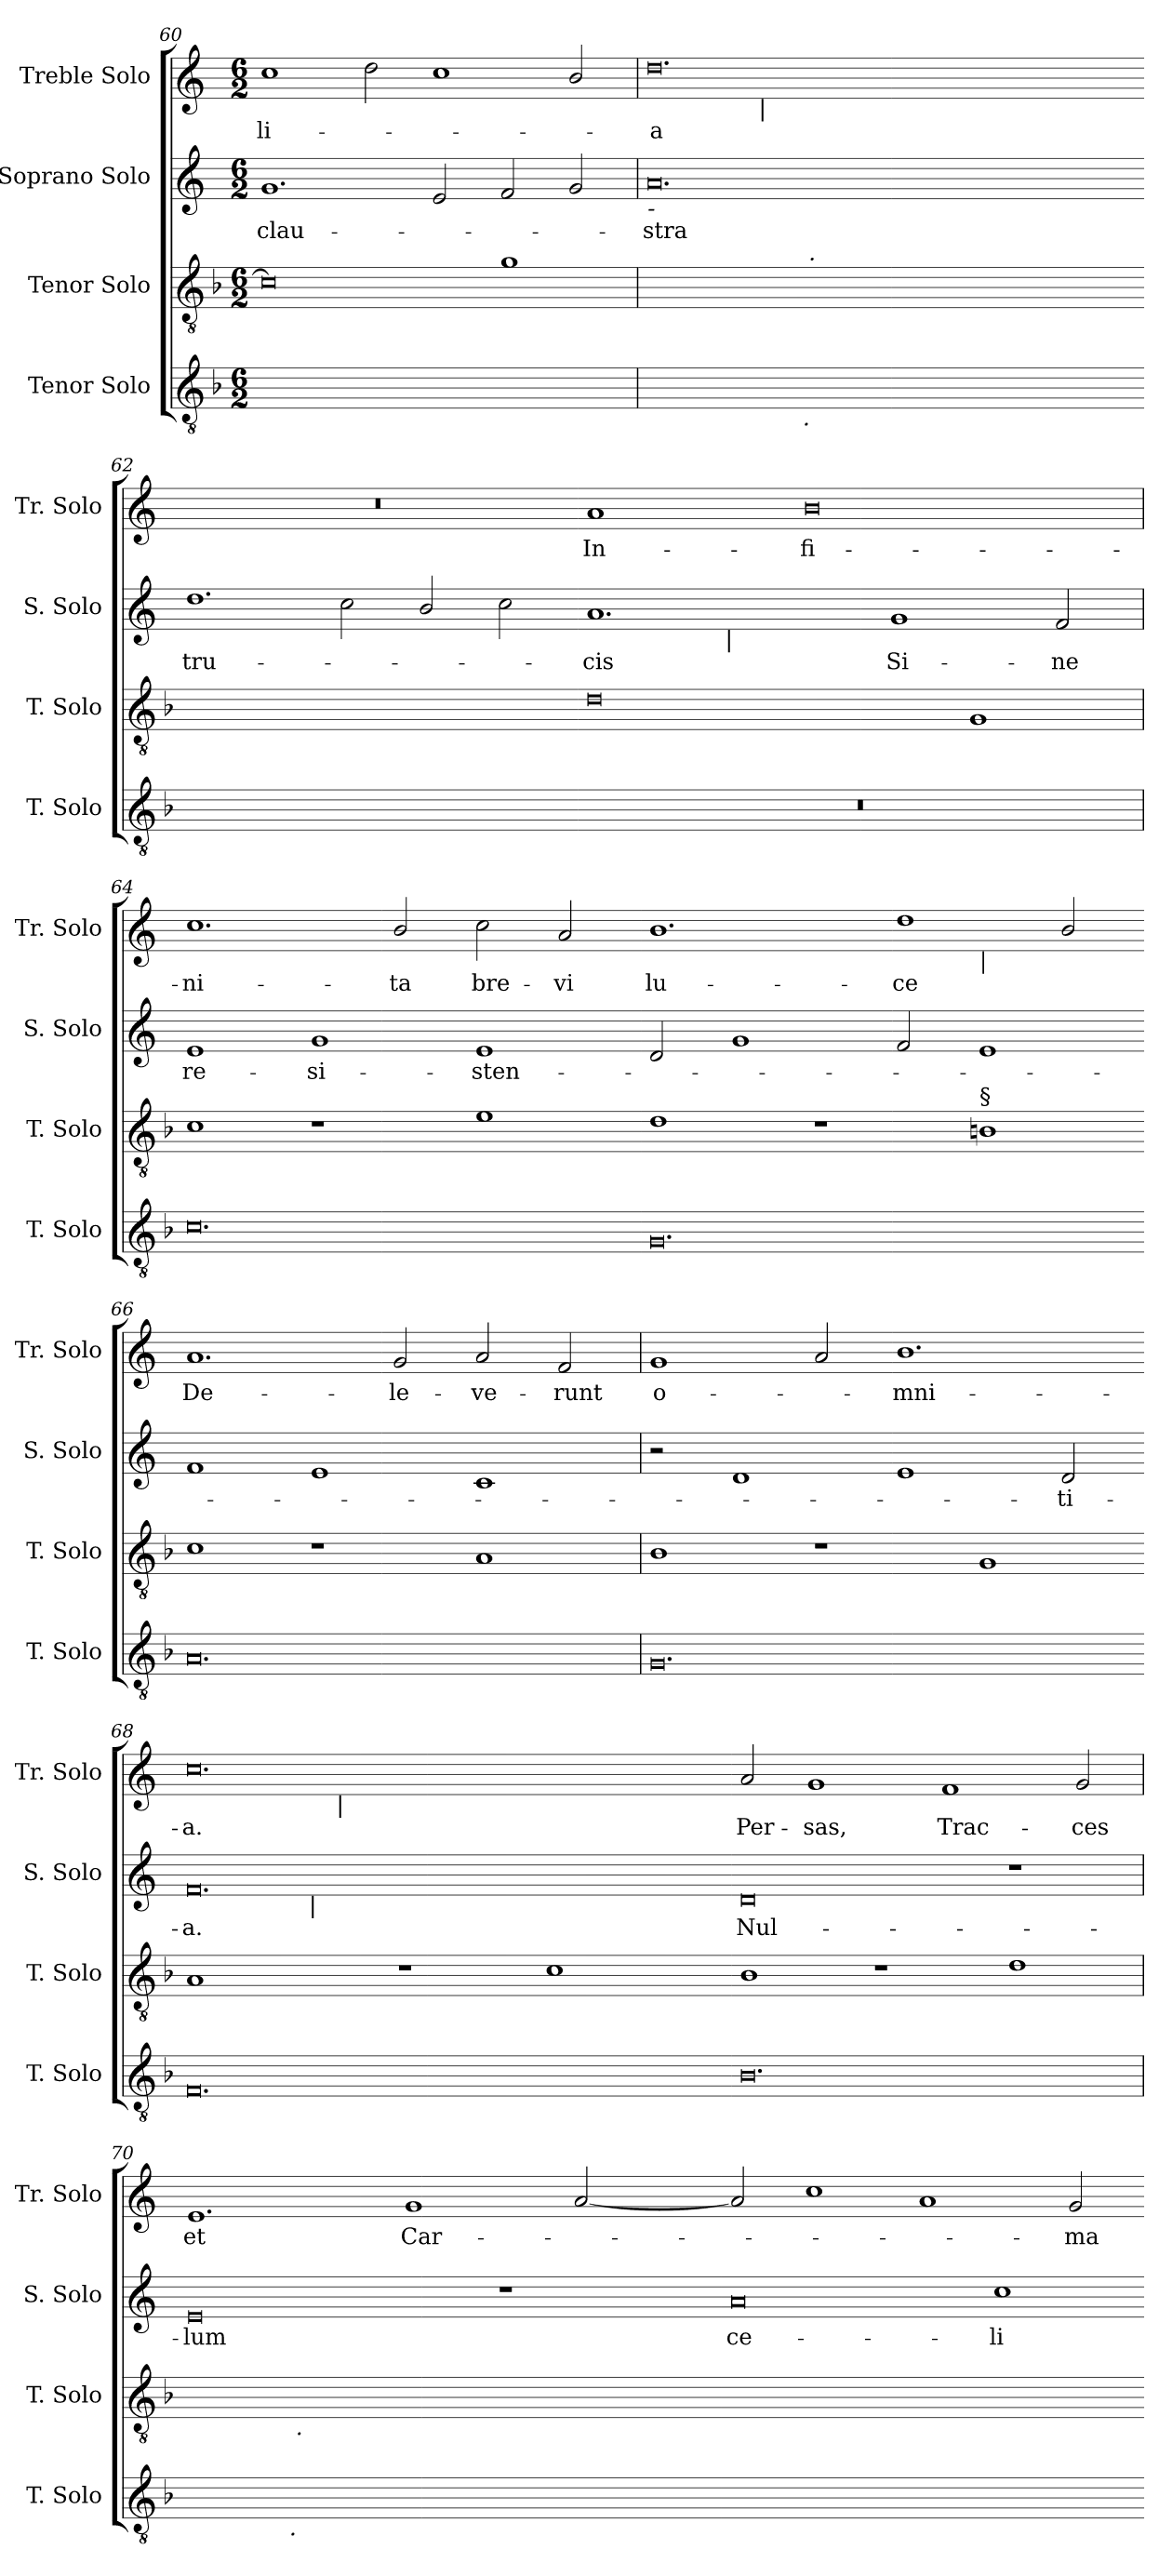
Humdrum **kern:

**kern	**kern	**kern	**text	**kern	**text
*part4	*part3	*part2	*part2	*part1	*part1
*staff4	*staff3	*staff2	*staff2	*staff1	*staff1
*I"Tenor Solo	*I"Tenor Solo	*I"Soprano Solo	*	*I"Treble Solo	*
*I'T. Solo	*I'T. Solo	*I'S. Solo	*	*I'Tr. Solo	*
*clefGv2	*clefGv2	*clefG2	*	*clefG2	*
*ITrd7c12	*ITrd7c12	*	*	*	*
*k[b-]	*k[b-]	*k[]	*	*k[]	*
*F:	*F:	*C:	*	*C:	*
*M6/2	*M6/2	*M6/2	*	*M6/2	*
=60	=60	=60	=60	=60	=60
!	!	!	!LO:LY:b:color=#000000	!	!
!	!	!	!	!	!LO:LY:b:color=#000000
0.Eiyy]	0Ci]	1.gi	clau-	1cci	-li-
.	.	.	.	2ddi\	.
.	.	2ei/	.	1cci	.
.	1Gi	2fi/	.	.	.
.	.	2gi/	.	2bi/	.
!!LO:LB:g=z
=61	=61	=61	=61	=61	=61
!	!	!	!LO:LY:b:color=#000000	!	!
!	!	!LO:TX:b:i:t=-	!	!	!
!	!	!	!	!	!LO:LY:b:color=#000000
*^	*^	*	*	*^	*
[>0.Diyy	2ryy	[>0.Fiyy	2ryy	0.ai	-stra	0.ddi	2ryy	-a
.	8ryy	.	8...ryy	.	.	.	16ryy	.
.	.	.	.	.	.	.	32ryy	.
.	.	.	.	.	.	.	64ryy	.
.	.	.	.	.	.	.	512.ryy	.
!	!	!	!	!	!	!	!LO:TX:b:i:t=|	!
.	.	.	.	.	.	.	1ryy	.
.	16ryy	.	.	.	.	.	.	.
.	32ryy	.	.	.	.	.	.	.
.	256..ryy	.	.	.	.	.	.	.
!	!LO:TX:b:i:t=.	!	!	!	!	!	!	!
.	1ryy	.	.	.	.	.	.	.
!	!	!	!LO:TX:a:i:t=.	!	!	!	!	!
.	.	.	1ryy	.	.	.	.	.
.	.	.	.	.	.	.	1ryy	.
.	1ryy	.	.	.	.	.	.	.
.	.	.	1ryy	.	.	.	.	.
.	.	.	.	.	.	.	4ryy	.
.	4ryy	.	.	.	.	.	.	.
.	.	.	4ryy	.	.	.	.	.
.	.	.	.	.	.	.	8ryy	.
.	64ryy	.	.	.	.	.	.	.
.	.	.	64ryy	.	.	.	.	.
.	.	.	.	.	.	.	128ryy	.
.	128ryy	.	.	.	.	.	.	.
.	.	.	.	.	.	.	256ryy	.
.	1024ryy	.	.	.	.	.	1024ryy	.
*v	*v	*	*	*	*	*v	*v	*
*	*v	*v	*	*	*	*
=62-	=62-	=62-	=62-	=62-	=62-
*^	*^	*	*	*^	*
!	!	!	!	!	!LO:LY:b:color=#000000	!LO:N:vis=1	!	!
*v	*v	*	*	*	*	*v	*v	*
*	*v	*v	*	*	*	*
0.Diyy]	0.Fiyy]	1.ddi	tru-	0.r	.
.	.	2cci\	.	.	.
.	.	2bi/	.	.	.
.	.	2cci\	.	.	.
=63-	=63-	=63-	=63-	=63-	=63-
!LO:N:vis=1	!	!	!	!	!
!	!	!	!LO:LY:b:color=#000000	!	!
!	!	!	!	!	!LO:LY:b:color=#000000
*	*	*^	*	*	*
0.r	0Di	1.ai	4ryy	-cis	1ai	In-
.	.	.	8ryy	.	.	.
.	.	.	16ryy	.	.	.
.	.	.	32ryy	.	.	.
.	.	.	64ryy	.	.	.
.	.	.	256ryy	.	.	.
.	.	.	1024ryy	.	.	.
!	!	!	!LO:TX:b:i:t=|	!	!	!
.	.	.	1ryy	.	.	.
!	!	!	!	!	!	!LO:LY:b:color=#000000
.	.	.	.	.	0bi	-fi-
.	.	.	1ryy	.	.	.
!	!	!	!	!LO:LY:b:color=#000000	!	!
.	.	1gi	.	Si-	.	.
.	1GGi	.	.	.	.	.
.	.	.	2ryy	.	.	.
!	!	!	!	!LO:LY:b:color=#000000	!	!
.	.	2fi/	.	-ne	.	.
.	.	.	128ryy	.	.	.
.	.	.	512.ryy	.	.	.
*	*	*v	*v	*	*	*
=64	=64	=64	=64	=64	=64
*	*	*^	*	*	*
!	!	!	!	!LO:LY:b:color=#000000	!	!
*	*	*v	*v	*	*	*
*	*	*^	*	*	*
!	!	!	!	!	!	!LO:LY:b:color=#000000
*	*	*v	*v	*	*	*
0.Ci	1Ci	1ei	re-	1.cci	-ni-
!	!	!	!LO:LY:b:color=#000000	!	!
.	1r	1gi	-si-	.	.
!	!	!	!	!	!LO:LY:b:color=#000000
.	.	.	.	2bi/	-ta
!	!	!	!LO:LY:b:color=#000000	!	!
!	!	!	!	!	!LO:LY:b:color=#000000
.	1Ei	1ei	-sten-	2cci\	bre-
!	!	!	!	!	!LO:LY:b:color=#000000
.	.	.	.	2ai/	-vi
=65-	=65-	=65-	=65-	=65-	=65-
!	!	!	!	!	!LO:LY:b:color=#000000
*	*	*	*	*^	*
0.GGi	1Di	2di/	.	1.bi	0ryy	lu-
.	.	1gi	.	.	.	.
.	1r	.	.	.	.	.
!	!	!	!	!	!	!LO:LY:b:color=#000000
.	.	2fi/	.	1ddi	.	-ce
!	!	!	!	!	!LO:TX:b:i:t=|	!
!	!LO:TX:a:t=§	!	!	!	!	!
.	1BBi	1ei	.	.	1ryy	.
.	.	.	.	2bi/	.	.
*	*	*	*	*v	*v	*
=66-	=66-	=66-	=66-	=66-	=66-
*	*	*	*	*^	*
!	!	!	!	!	!	!LO:LY:b:color=#000000
*	*	*	*	*v	*v	*
0.AAi	1Ci	1fi	.	1.ai	De-
.	1r	1ei	.	.	.
!	!	!	!	!	!LO:LY:b:color=#000000
.	.	.	.	2gi/	-le-
!	!	!	!	!	!LO:LY:b:color=#000000
.	1AAi	1ci	.	2ai/	-ve-
!	!	!	!	!	!LO:LY:b:color=#000000
.	.	.	.	2fi/	-runt
!!LO:LB:g=z
=67	=67	=67	=67	=67	=67
!	!	!	!	!	!LO:LY:b:color=#000000
0.GGi	1BB-i	2r	.	1gi	o-
.	.	1di	.	.	.
.	1r	.	.	2ai/	.
!	!	!	!	!	!LO:LY:b:color=#000000
.	.	1ei	.	1.bi	-mni-
.	1GGi	.	.	.	.
!	!	!	!LO:LY:b:color=#000000	!	!
.	.	2di/	-ti-	.	.
=68-	=68-	=68-	=68-	=68-	=68-
!	!	!	!LO:LY:b:color=#000000	!	!
!	!	!	!	!	!LO:LY:b:color=#000000
*	*	*^	*	*^	*
0.FFi	1AAi	0.fi	4ryy	-a.	0.cci	2ryy	-a.
.	.	.	8ryy	.	.	.	.
.	.	.	16ryy	.	.	.	.
.	.	.	32ryy	.	.	.	.
.	.	.	64ryy	.	.	.	.
.	.	.	128ryy	.	.	.	.
.	.	.	256ryy	.	.	.	.
.	.	.	1024ryy	.	.	.	.
!	!	!	!LO:TX:b:i:t=|	!	!	!	!
.	.	.	1ryy	.	.	.	.
.	.	.	.	.	.	32ryy	.
.	.	.	.	.	.	64ryy	.
.	.	.	.	.	.	256.ryy	.
!	!	!	!	!	!	!LO:TX:b:i:t=|	!
.	.	.	.	.	.	1ryy	.
.	1r	.	.	.	.	.	.
.	.	.	1ryy	.	.	.	.
.	.	.	.	.	.	1ryy	.
.	1Ci	.	.	.	.	.	.
.	.	.	2ryy	.	.	.	.
.	.	.	.	.	.	4ryy	.
.	.	.	.	.	.	8ryy	.
.	.	.	.	.	.	16ryy	.
.	.	.	.	.	.	128ryy	.
.	.	.	512.ryy	.	.	.	.
.	.	.	.	.	.	512ryy	.
*	*	*v	*v	*	*	*	*
*	*	*	*	*v	*v	*
=69-	=69-	=69-	=69-	=69-	=69-
*	*	*^	*	*^	*
!	!	!	!	!LO:LY:b:color=#000000	!	!	!
*	*	*v	*v	*	*	*	*
*	*	*	*	*v	*v	*
*	*	*^	*	*^	*
!	!	!	!	!	!	!	!LO:LY:b:color=#000000
*	*	*v	*v	*	*	*	*
*	*	*	*	*v	*v	*
0.BB-i	1BB-i	0di	Nul-	2ai/	Per-
!	!	!	!	!	!LO:LY:b:color=#000000
.	.	.	.	1gi	-sas,
.	1r	.	.	.	.
!	!	!	!	!	!LO:LY:b:color=#000000
.	.	.	.	1fi	Trac-
.	1Di	1r	.	.	.
!	!	!	!	!	!LO:LY:b:color=#000000
.	.	.	.	2gi/	-ces
=70	=70	=70	=70	=70	=70
!	!	!	!LO:LY:b:color=#000000	!	!
!	!	!	!	!	!LO:LY:b:color=#000000
*^	*^	*	*	*	*
[>0.Ciyy	2ryy	[>0.Eiyy	2ryy	0ei	-lum	1.ei	et
.	32ryy	.	32ryy	.	.	.	.
.	64ryy	.	64ryy	.	.	.	.
.	256ryy	.	128ryy	.	.	.	.
!	!LO:TX:b:i:t=.	!	!	!	!	!	!
.	1ryy	.	.	.	.	.	.
.	.	.	512.ryy	.	.	.	.
!	!	!	!LO:TX:b:i:t=.	!	!	!	!
.	.	.	1ryy	.	.	.	.
!	!	!	!	!	!	!	!LO:LY:b:color=#000000
.	.	.	.	.	.	1gi	Car-
.	1ryy	.	.	.	.	.	.
.	.	.	1ryy	.	.	.	.
.	.	.	.	1r	.	.	.
.	.	.	.	.	.	[<2ai/	.
.	4ryy	.	.	.	.	.	.
.	.	.	4ryy	.	.	.	.
.	8ryy	.	.	.	.	.	.
.	.	.	8ryy	.	.	.	.
.	16ryy	.	.	.	.	.	.
.	.	.	16ryy	.	.	.	.
.	128.ryy	.	.	.	.	.	.
.	.	.	256ryy	.	.	.	.
.	.	.	1024ryy	.	.	.	.
*v	*v	*	*	*	*	*	*
*	*v	*v	*	*	*	*
=71-	=71-	=71-	=71-	=71-	=71-
*^	*^	*	*	*	*
!	!	!	!	!	!LO:LY:b:color=#000000	!	!
*v	*v	*	*	*	*	*	*
*	*v	*v	*	*	*	*
0.Ciyy]	0.Eiyy]	0ai	ce-	2ai/]	.
.	.	.	.	1cci	.
.	.	.	.	1ai	.
!	!	!	!LO:LY:b:color=#000000	!	!
.	.	1cci	-li	.	.
!	!	!	!	!	!LO:LY:b:color=#000000
.	.	.	.	2gi/	-ma-
=-	=-	=-	=-	=-	=-
*-	*-	*-	*-	*-	*-
